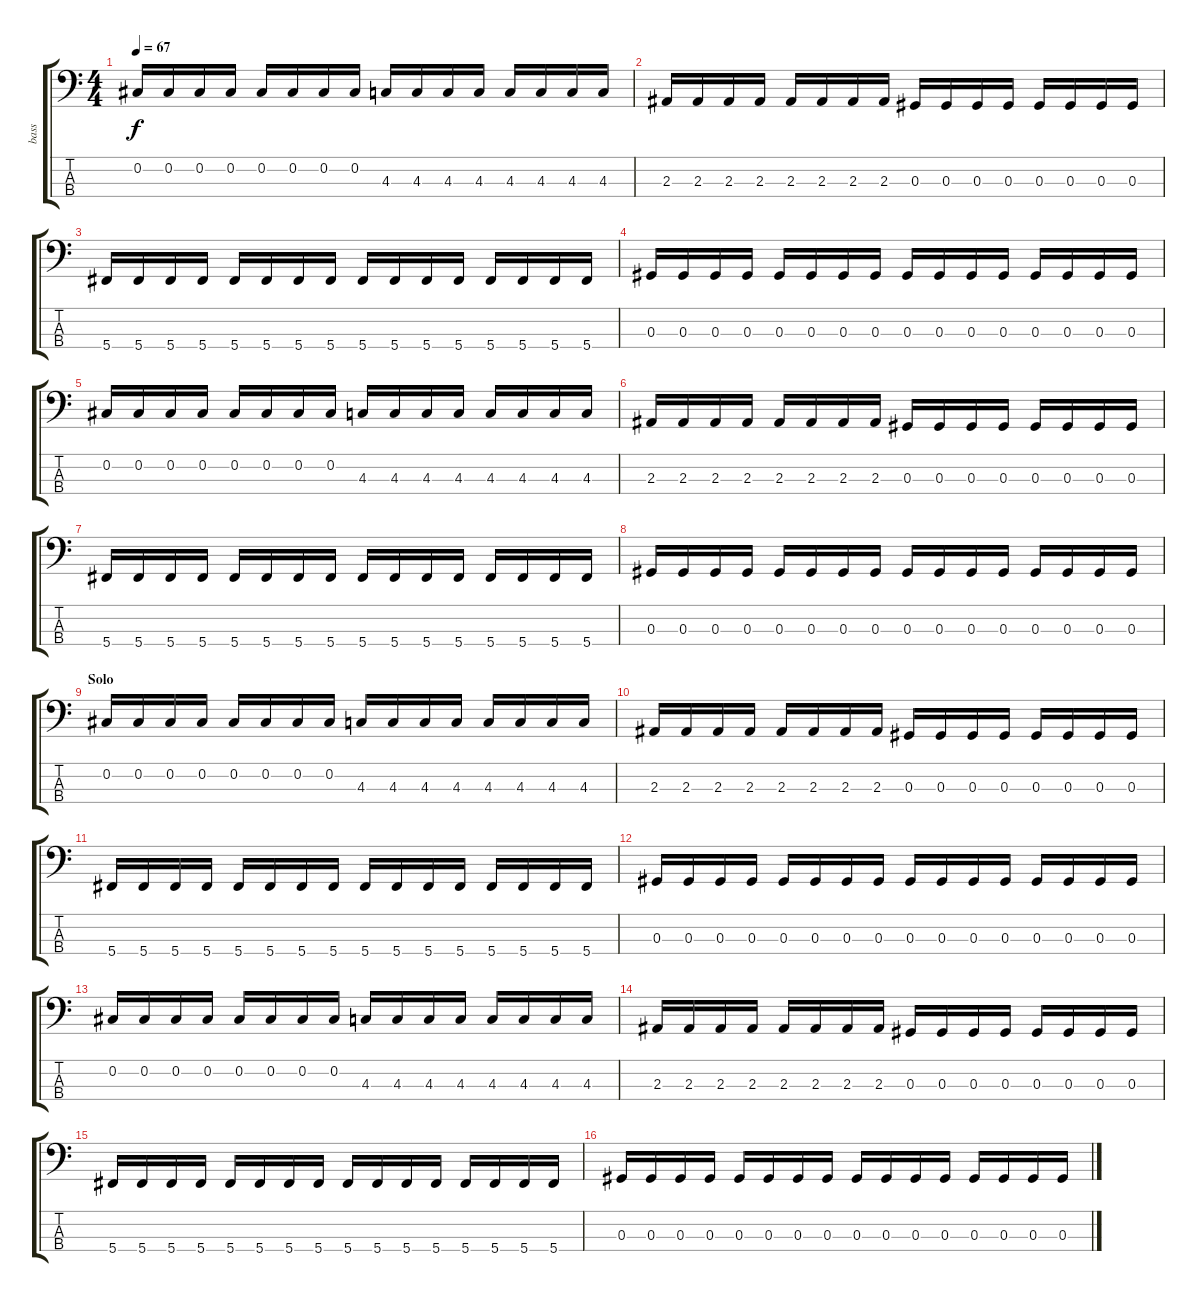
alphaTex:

\track ("bass" "bass") {instrument electricbasspick}
\staff {score tabs}
\tuning (Gb2 Db2 Ab1 Db1) {hide}
\ts (4 4)
\tempo 67
\clef f4
\ks c
0.2.16{dy f} 0.2.16 0.2.16 0.2.16 0.2.16 0.2.16 0.2.16 0.2.16 4.3.16 4.3.16 4.3.16 4.3.16 4.3.16 4.3.16 4.3.16 4.3.16 |
2.3.16 2.3.16 2.3.16 2.3.16 2.3.16 2.3.16 2.3.16 2.3.16 0.3.16 0.3.16 0.3.16 0.3.16 0.3.16 0.3.16 0.3.16 0.3.16 |
5.4.16 5.4.16 5.4.16 5.4.16 5.4.16 5.4.16 5.4.16 5.4.16 5.4.16 5.4.16 5.4.16 5.4.16 5.4.16 5.4.16 5.4.16 5.4.16 |
0.3.16 0.3.16 0.3.16 0.3.16 0.3.16 0.3.16 0.3.16 0.3.16 0.3.16 0.3.16 0.3.16 0.3.16 0.3.16 0.3.16 0.3.16 0.3.16 |
0.2.16 0.2.16 0.2.16 0.2.16 0.2.16 0.2.16 0.2.16 0.2.16 4.3.16 4.3.16 4.3.16 4.3.16 4.3.16 4.3.16 4.3.16 4.3.16 |
2.3.16 2.3.16 2.3.16 2.3.16 2.3.16 2.3.16 2.3.16 2.3.16 0.3.16 0.3.16 0.3.16 0.3.16 0.3.16 0.3.16 0.3.16 0.3.16 |
5.4.16 5.4.16 5.4.16 5.4.16 5.4.16 5.4.16 5.4.16 5.4.16 5.4.16 5.4.16 5.4.16 5.4.16 5.4.16 5.4.16 5.4.16 5.4.16 |
0.3.16 0.3.16 0.3.16 0.3.16 0.3.16 0.3.16 0.3.16 0.3.16 0.3.16 0.3.16 0.3.16 0.3.16 0.3.16 0.3.16 0.3.16 0.3.16 |
\section ("" "Solo")
0.2.16 0.2.16 0.2.16 0.2.16 0.2.16 0.2.16 0.2.16 0.2.16 4.3.16 4.3.16 4.3.16 4.3.16 4.3.16 4.3.16 4.3.16 4.3.16 |
2.3.16 2.3.16 2.3.16 2.3.16 2.3.16 2.3.16 2.3.16 2.3.16 0.3.16 0.3.16 0.3.16 0.3.16 0.3.16 0.3.16 0.3.16 0.3.16 |
5.4.16 5.4.16 5.4.16 5.4.16 5.4.16 5.4.16 5.4.16 5.4.16 5.4.16 5.4.16 5.4.16 5.4.16 5.4.16 5.4.16 5.4.16 5.4.16 |
0.3.16 0.3.16 0.3.16 0.3.16 0.3.16 0.3.16 0.3.16 0.3.16 0.3.16 0.3.16 0.3.16 0.3.16 0.3.16 0.3.16 0.3.16 0.3.16 |
0.2.16 0.2.16 0.2.16 0.2.16 0.2.16 0.2.16 0.2.16 0.2.16 4.3.16 4.3.16 4.3.16 4.3.16 4.3.16 4.3.16 4.3.16 4.3.16 |
2.3.16 2.3.16 2.3.16 2.3.16 2.3.16 2.3.16 2.3.16 2.3.16 0.3.16 0.3.16 0.3.16 0.3.16 0.3.16 0.3.16 0.3.16 0.3.16 |
5.4.16 5.4.16 5.4.16 5.4.16 5.4.16 5.4.16 5.4.16 5.4.16 5.4.16 5.4.16 5.4.16 5.4.16 5.4.16 5.4.16 5.4.16 5.4.16 |
0.3.16 0.3.16 0.3.16 0.3.16 0.3.16 0.3.16 0.3.16 0.3.16 0.3.16 0.3.16 0.3.16 0.3.16 0.3.16 0.3.16 0.3.16 0.3.16
